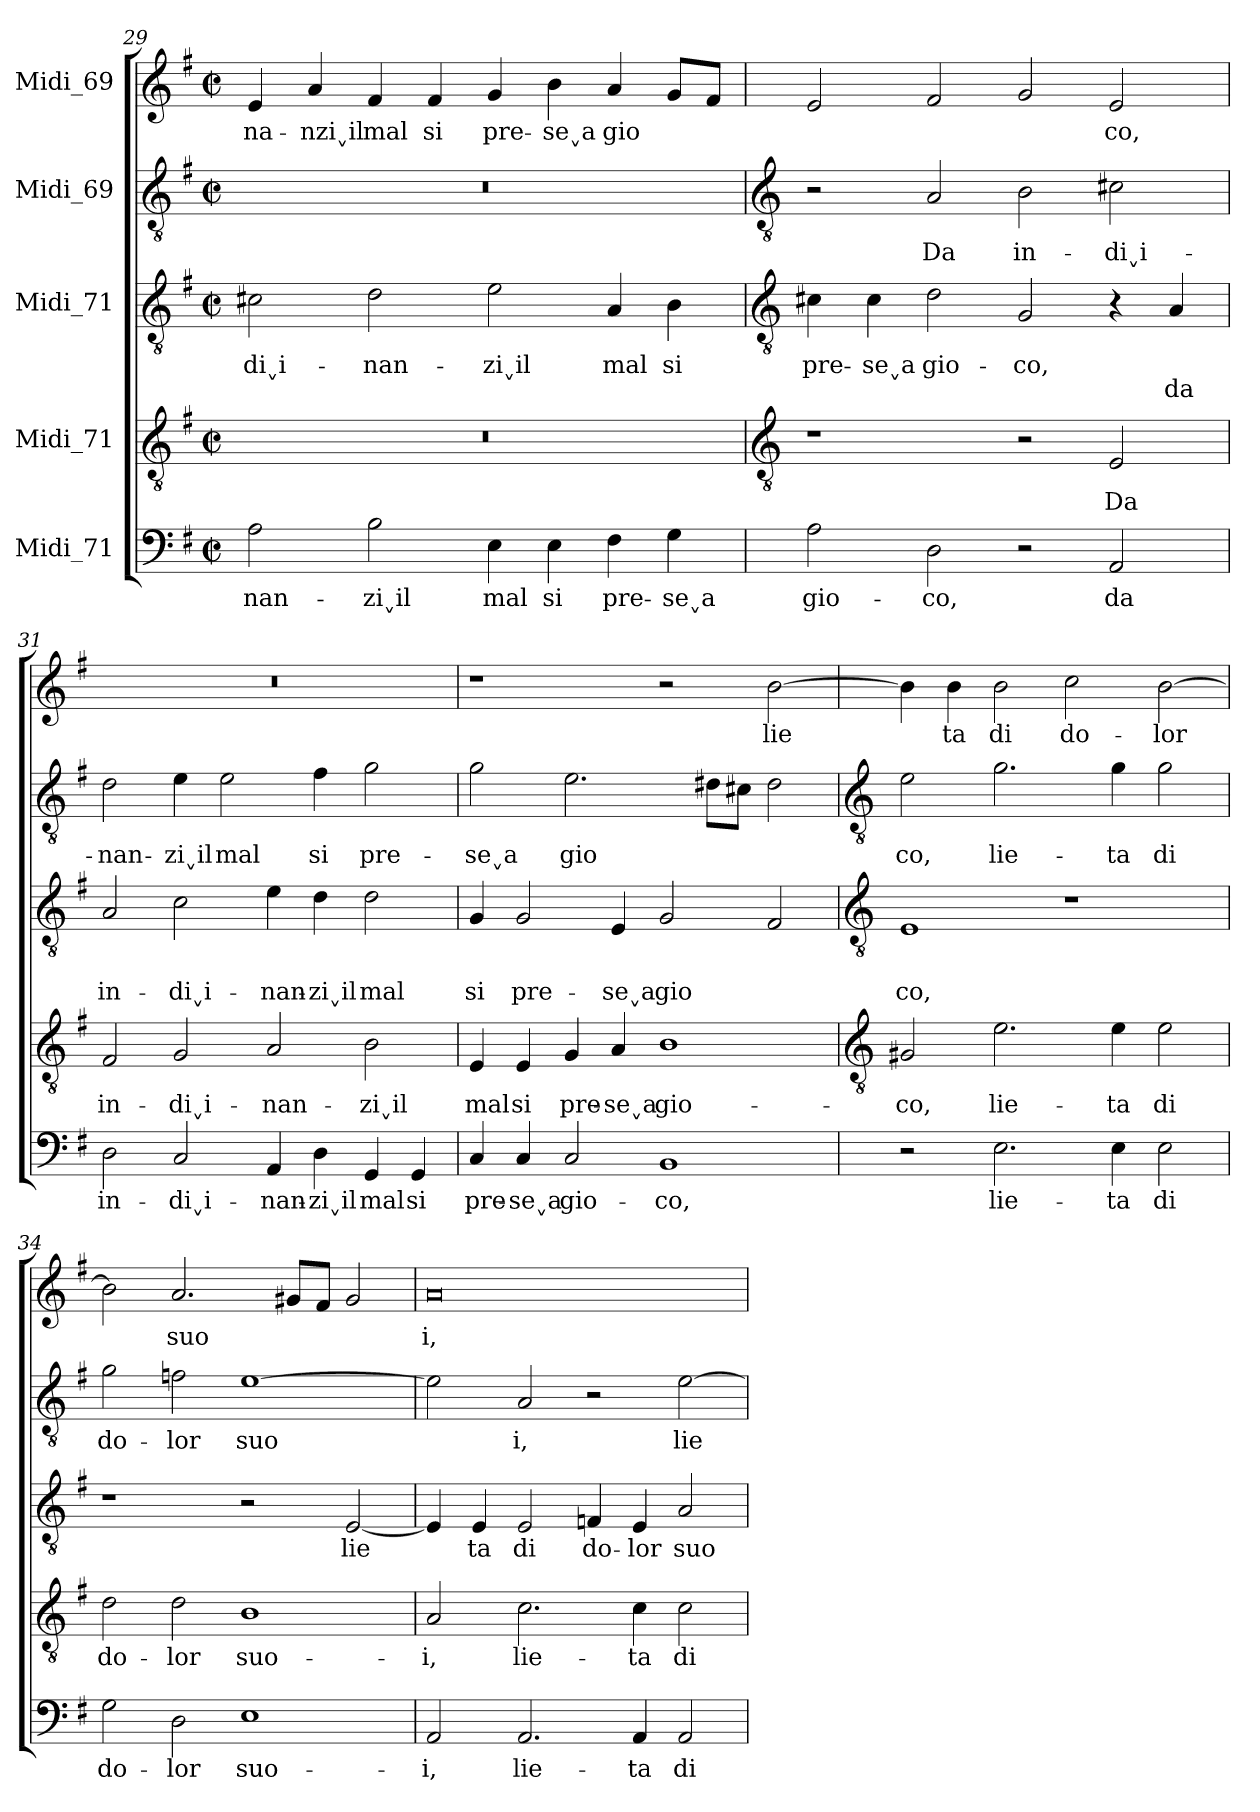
**kern	**text	**kern	**text	**kern	**text	**text	**kern	**text	**kern	**text
*part5	*part5	*part4	*part4	*part3	*part3	*part3	*part2	*part2	*part1	*part1
*staff5	*staff5	*staff4	*staff4	*staff3	*staff3	*staff3	*staff2	*staff2	*staff1	*staff1
*I"Midi_71	*	*I"Midi_71	*	*I"Midi_71	*	*	*I"Midi_69	*	*I"Midi_69	*
*clefF4	*	*clefGv2	*	*clefGv2	*	*	*clefGv2	*	*clefG2	*
*k[f#]	*	*k[f#]	*	*k[f#]	*	*	*k[f#]	*	*k[f#]	*
*G:	*	*G:	*	*G:	*	*	*G:	*	*G:	*
*M4/2	*	*M4/2	*	*M4/2	*	*	*M4/2	*	*M4/2	*
*met(c|)	*	*met(c|)	*	*met(c|)	*	*	*met(c|)	*	*met(c|)	*
=29	=29	=29	=29	=29	=29	=29	=29	=29	=29	=29
!	!LO:LY:b	!	!	!	!LO:LY:b	!	!	!	!	!LO:LY:b
2A	-nan-	0r	.	2c#X	-diˬi-	.	0r	.	4e	-na-
!	!	!	!	!	!	!	!	!	!	!LO:LY:b
.	.	.	.	.	.	.	.	.	4a	-nziˬil
!	!LO:LY:b	!	!	!	!LO:LY:b	!	!	!	!	!LO:LY:b
2B	-ziˬil	.	.	2d	-nan-	.	.	.	4f#	mal
!	!	!	!	!	!	!	!	!	!	!LO:LY:b
.	.	.	.	.	.	.	.	.	4f#	si
!	!LO:LY:b	!	!	!	!LO:LY:b	!	!	!	!	!LO:LY:b
4E	mal	.	.	2e	-ziˬil	.	.	.	4g	pre-
!	!LO:LY:b	!	!	!	!	!	!	!	!	!LO:LY:b
4E	si	.	.	.	.	.	.	.	4b	-seˬa
!	!LO:LY:b	!	!	!	!LO:LY:b	!	!	!	!	!LO:LY:b
4F#	pre-	.	.	4A	mal	.	.	.	4a	gio
!	!LO:LY:b	!	!	!	!LO:LY:b	!	!	!	!	!
4G	-seˬa	.	.	4B	si	.	.	.	8gL	.
.	.	.	.	.	.	.	.	.	8f#J	.
!!LO:LB:g=z
=30	=30	=30	=30	=30	=30	=30	=30	=30	=30	=30
*	*	*clefGv2	*	*clefGv2	*	*	*clefGv2	*	*	*
!	!LO:LY:b	!	!	!	!LO:LY:b	!	!	!	!	!
2A	gio-	1r	.	4c#X	pre-	.	2r	.	2e	.
!	!	!	!	!	!LO:LY:b	!	!	!	!	!
.	.	.	.	4c#	-seˬa	.	.	.	.	.
!	!LO:LY:b	!	!	!	!LO:LY:b	!	!	!LO:LY:b	!	!
2D	-co,	.	.	2d	gio-	.	2A	Da	2f#	.
!	!	!	!	!	!LO:LY:b	!	!	!LO:LY:b	!	!
2r	.	2r	.	2G	-co,	.	2B	in-	2g	.
!	!LO:LY:b	!	!LO:LY:b	!	!	!	!	!LO:LY:b	!	!LO:LY:b
2AA	da	2E	Da	4r	.	.	2c#X	-diˬi-	2e	co,
!	!	!	!	!	!	!LO:LY:b	!	!	!	!
.	.	.	.	4A	.	da	.	.	.	.
=31	=31	=31	=31	=31	=31	=31	=31	=31	=31	=31
!	!LO:LY:b	!	!LO:LY:b	!	!	!LO:LY:b	!	!LO:LY:b	!	!
2D	in-	2F#	in-	2A	.	in-	2d	-nan-	0r	.
!	!LO:LY:b	!	!LO:LY:b	!	!	!LO:LY:b	!	!LO:LY:b	!	!
2C	-diˬi-	2G	-diˬi-	2c	.	-diˬi-	4e	-ziˬil	.	.
!	!	!	!	!	!	!	!	!LO:LY:b	!	!
.	.	.	.	.	.	.	2e	mal	.	.
!	!LO:LY:b	!	!LO:LY:b	!	!	!LO:LY:b	!	!	!	!
4AA	-nan-	2A	-nan-	4e	.	-nan-	.	.	.	.
!	!LO:LY:b	!	!	!	!	!LO:LY:b	!	!LO:LY:b	!	!
4D	-ziˬil	.	.	4d	.	-ziˬil	4f#	si	.	.
!	!LO:LY:b	!	!LO:LY:b	!	!	!LO:LY:b	!	!LO:LY:b	!	!
4GG	mal	2B	-ziˬil	2d	.	mal	2g	pre-	.	.
!	!LO:LY:b	!	!	!	!	!	!	!	!	!
4GG	si	.	.	.	.	.	.	.	.	.
=32	=32	=32	=32	=32	=32	=32	=32	=32	=32	=32
!	!LO:LY:b	!	!LO:LY:b	!	!	!LO:LY:b	!	!LO:LY:b	!	!
4C	pre-	4E	mal	4G	.	si	2g	-seˬa	1r	.
!	!LO:LY:b	!	!LO:LY:b	!	!	!LO:LY:b	!	!	!	!
4C	-seˬa	4E	si	2G	.	pre-	.	.	.	.
!	!LO:LY:b	!	!LO:LY:b	!	!	!	!	!LO:LY:b	!	!
2C	gio-	4G	pre-	.	.	.	2.e	gio	.	.
!	!	!	!LO:LY:b	!	!	!LO:LY:b	!	!	!	!
.	.	4A	-seˬa	4E	.	-seˬa	.	.	.	.
!	!LO:LY:b	!	!LO:LY:b	!	!	!LO:LY:b	!	!	!	!
1BB	-co,	1B	gio-	2G	.	gio	.	.	2r	.
.	.	.	.	.	.	.	8d#L	.	.	.
.	.	.	.	.	.	.	8c#J	.	.	.
!	!	!	!	!	!	!	!	!	!	!LO:LY:b
.	.	.	.	2F#	.	.	2d#	.	[2b	lie
!!LO:LB:g=z
=33	=33	=33	=33	=33	=33	=33	=33	=33	=33	=33
*	*	*clefGv2	*	*clefGv2	*	*	*clefGv2	*	*	*
!	!	!	!LO:LY:b	!	!	!LO:LY:b	!	!LO:LY:b	!	!
2r	.	2G#X	-co,	1E	.	co,	2e	co,	4b]	.
!	!	!	!	!	!	!	!	!	!	!LO:LY:b
.	.	.	.	.	.	.	.	.	4b	ta
!	!LO:LY:b	!	!LO:LY:b	!	!	!	!	!LO:LY:b	!	!LO:LY:b
2.E	lie-	2.e	lie-	.	.	.	2.g	lie-	2b	di
!	!	!	!	!	!	!	!	!	!	!LO:LY:b
.	.	.	.	1r	.	.	.	.	2cc	do-
!	!LO:LY:b	!	!LO:LY:b	!	!	!	!	!LO:LY:b	!	!
4E	-ta	4e	-ta	.	.	.	4g	-ta	.	.
!	!LO:LY:b	!	!LO:LY:b	!	!	!	!	!LO:LY:b	!	!LO:LY:b
2E	di	2e	di	.	.	.	2g	di	[2b	-lor
=34	=34	=34	=34	=34	=34	=34	=34	=34	=34	=34
!	!LO:LY:b	!	!LO:LY:b	!	!	!	!	!LO:LY:b	!	!
2G	do-	2d	do-	1r	.	.	2g	do-	2b]	.
!	!LO:LY:b	!	!LO:LY:b	!	!	!	!	!LO:LY:b	!	!LO:LY:b
2D	-lor	2d	-lor	.	.	.	2fn	-lor	2.a	suo
!	!LO:LY:b	!	!LO:LY:b	!	!	!	!	!LO:LY:b	!	!
1E	suo-	1B	suo-	2r	.	.	[1e	suo	.	.
.	.	.	.	.	.	.	.	.	8g#L	.
.	.	.	.	.	.	.	.	.	8f#J	.
!	!	!	!	!	!LO:LY:b	!	!	!	!	!
.	.	.	.	[2E	lie	.	.	.	2g#	.
=35	=35	=35	=35	=35	=35	=35	=35	=35	=35	=35
!	!LO:LY:b	!	!LO:LY:b	!	!	!	!	!	!	!LO:LY:b
2AA	-i,	2A	-i,	4E]	.	.	2e]	.	0a	i,
!	!	!	!	!	!LO:LY:b	!	!	!	!	!
.	.	.	.	4E	ta	.	.	.	.	.
!	!LO:LY:b	!	!LO:LY:b	!	!LO:LY:b	!	!	!LO:LY:b	!	!
2.AA	lie-	2.c	lie-	2E	di	.	2A	i,	.	.
!	!	!	!	!	!LO:LY:b	!	!	!	!	!
.	.	.	.	4Fn	do-	.	2r	.	.	.
!	!LO:LY:b	!	!LO:LY:b	!	!LO:LY:b	!	!	!	!	!
4AA	-ta	4c	-ta	4E	-lor	.	.	.	.	.
!	!LO:LY:b	!	!LO:LY:b	!	!LO:LY:b	!	!	!LO:LY:b	!	!
2AA	di	2c	di	2A	suo-	.	[2e	lie	.	.
=	=	=	=	=	=	=	=	=	=	=
*-	*-	*-	*-	*-	*-	*-	*-	*-	*-	*-
